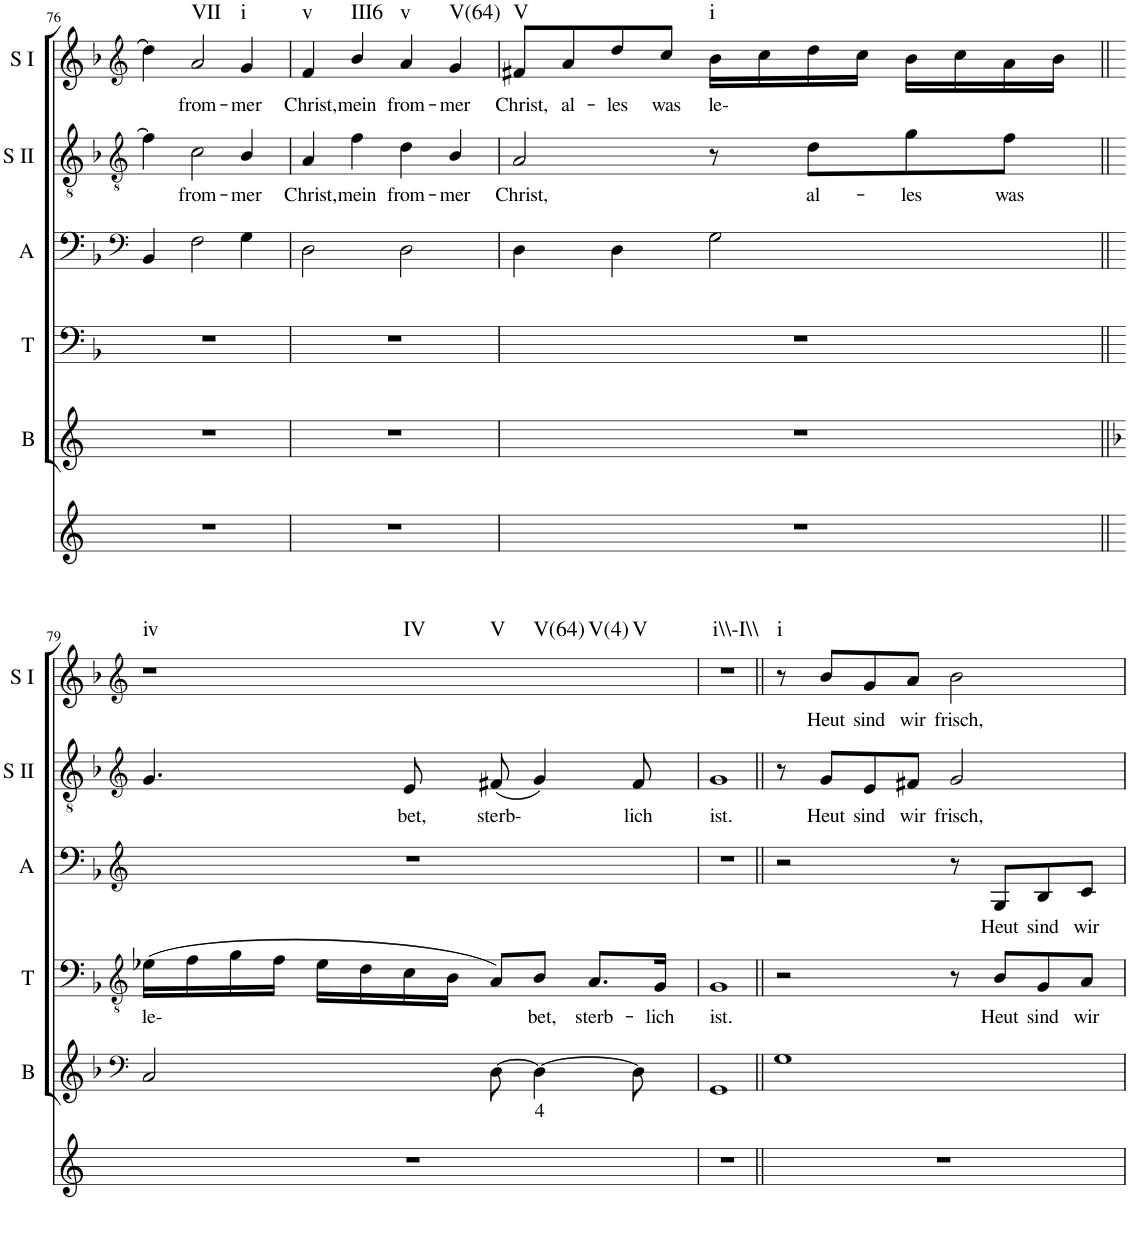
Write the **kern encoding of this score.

**kern	**kern	**text	**kern	**text	**kern	**text	**kern	**text	**kern	**text	**harte
*part6	*part5	*part5	*part4	*part4	*part3	*part3	*part2	*part2	*part1	*part1	*part1
*staff6	*staff5	*staff5	*staff4	*staff4	*staff3	*staff3	*staff2	*staff2	*staff1	*staff1	*
*I"Continuo	*I"Bass	*	*I"Tenor	*	*I"Alto	*	*I"Soprano II	*	*I"Soprano I	*	*
*	*I'B	*	*I'T	*	*I'A	*	*I'S II	*	*I'S I	*	*
!!LO:PB:g=z
*clefG2	*clefG2	*	*clefF4	*	*clefF4	*	*clefGv2	*	*clefG2	*	*
*k[]	*k[]	*	*k[b-]	*	*k[b-]	*	*k[b-]	*	*k[b-]	*	*
*M4/4	*M4/4	*	*M4/4	*	*M4/4	*	*M4/4	*	*M4/4	*	*
=76	=76	=76	=76	=76	=76	=76	=76	=76	=76	=76	=76
1r	1r	.	1r	.	4BB-/	.	4f\]	.	4dd\]	.	.
!	!	!	!	!	!	!	!	!LO:LY:b	!	!LO:LY:b	!LO:H:kt=VII
.	.	.	.	.	2F\	.	2c\	from-	2a/	from-	N
!	!	!	!	!	!	!	!	!LO:LY:b	!	!LO:LY:b	!LO:H:kt=i
.	.	.	.	.	4G\	.	4B-/	mer	4g/	mer	N
=77	=77	=77	=77	=77	=77	=77	=77	=77	=77	=77	=77
!	!	!	!	!	!	!	!	!LO:LY:b	!	!LO:LY:b	!LO:H:kt=v
1r	1r	.	1r	.	2D\	.	4A/	Christ,	4f/	Christ,	N
!	!	!	!	!	!	!	!	!LO:LY:b	!	!LO:LY:b	!LO:H:kt=III6
.	.	.	.	.	.	.	4f\	mein	4b-/	mein	N
!	!	!	!	!	!	!	!	!LO:LY:b	!	!LO:LY:b	!LO:H:kt=v
.	.	.	.	.	2D\	.	4d\	from-	4a/	from-	N
!	!	!	!	!	!	!	!	!LO:LY:b	!	!LO:LY:b	!LO:H:kt=V(64)
.	.	.	.	.	.	.	4B-/	mer	4g/	mer	N
=78	=78	=78	=78	=78	=78	=78	=78	=78	=78	=78	=78
!	!	!	!	!	!	!	!	!LO:LY:b	!	!LO:LY:b	!LO:H:kt=V
1r	1r	.	1r	.	4D\	.	2A/	Christ,	8f#X/L	Christ,	N
!	!	!	!	!	!	!	!	!	!	!LO:LY:b	!
.	.	.	.	.	.	.	.	.	8a/	al-	.
!	!	!	!	!	!	!	!	!	!	!LO:LY:b	!
.	.	.	.	.	4D\	.	.	.	8dd/	les	.
!	!	!	!	!	!	!	!	!	!	!LO:LY:b	!
.	.	.	.	.	.	.	.	.	8cc/J	was	.
!	!	!	!	!	!	!	!	!	!	!LO:LY:b	!LO:H:kt=i
.	.	.	.	.	2G\	.	8r	.	16b-\LL	le-	N
.	.	.	.	.	.	.	.	.	16cc\	.	.
!	!	!	!	!	!	!	!	!LO:LY:b	!	!	!
.	.	.	.	.	.	.	8d\L	al-	16dd\	.	.
.	.	.	.	.	.	.	.	.	16cc\JJ	.	.
!	!	!	!	!	!	!	!	!LO:LY:b	!	!	!
.	.	.	.	.	.	.	8g\	les	16b-\LL	.	.
.	.	.	.	.	.	.	.	.	16cc\	.	.
!	!	!	!	!	!	!	!	!LO:LY:b	!	!	!
.	.	.	.	.	.	.	8f\J	was	16a\	.	.
.	.	.	.	.	.	.	.	.	16b-\JJ	.	.
!!LO:LB:g=z
=79||	=79||	=79||	=79||	=79||	=79||	=79||	=79||	=79||	=79||	=79||	=79||
*	*clefF4	*	*clefGv2	*	*clefG2	*	*clefG2	*	*clefG2	*	*
*	*k[b-]	*	*	*	*	*	*	*	*	*	*
!	!	!	!	!LO:LY:b	!	!	!	!	!	!	!LO:H:n=1:kt=iv
!	!	!	!	!	!	!	!	!	!	!	!LO:H:n=2:kt=IV
!	!	!	!	!	!	!	!	!	!	!	!LO:H:n=3:kt=V
!	!	!	!	!	!	!	!	!	!	!	!LO:H:n=4:kt=V(64)
!	!	!	!	!	!	!	!	!	!	!	!LO:H:n=5:kt=V(4)
!	!	!	!	!	!	!	!	!	!	!	!LO:H:n=6:kt=V
1r	2C/	.	(16e-X\LL	le-	1r	.	4.g/	.	1r	.	N N N N N N
.	.	.	16f\	.	.	.	.	.	.	.	.
.	.	.	16g\	.	.	.	.	.	.	.	.
.	.	.	16f\JJ	.	.	.	.	.	.	.	.
.	.	.	16e-\LL	.	.	.	.	.	.	.	.
.	.	.	16d\	.	.	.	.	.	.	.	.
!	!	!	!	!	!	!	!	!LO:LY:b	!	!	!
.	.	.	16c\	.	.	.	8e/	bet,	.	.	.
.	.	.	16B-\JJ	.	.	.	.	.	.	.	.
!	!	!	!	!	!	!	!	!LO:LY:b	!	!	!
.	[8D\	.	8A/L)	.	.	.	(8f#X/	sterb-	.	.	.
!	!	!LO:LY:b	!	!LO:LY:b	!	!	!	!	!	!	!
.	4D\_	4	8B-/J	bet,	.	.	4g/)	.	.	.	.
!	!	!	!	!LO:LY:b	!	!	!	!	!	!	!
.	.	.	8.A/L	sterb-	.	.	.	.	.	.	.
!	!	!	!	!	!	!	!	!LO:LY:b	!	!	!
.	8D\]	.	.	.	.	.	8f#/	lich	.	.	.
!	!	!	!	!LO:LY:b	!	!	!	!	!	!	!
.	.	.	16G/Jk	lich	.	.	.	.	.	.	.
=80	=80	=80	=80	=80	=80	=80	=80	=80	=80	=80	=80
!	!	!	!	!LO:LY:b	!	!	!	!LO:LY:b	!	!	!LO:H:kt=i\\-I\\
1r	1GG	.	1G	ist.	1r	.	1g	ist.	1r	.	N
=81||	=81||	=81||	=81||	=81||	=81||	=81||	=81||	=81||	=81||	=81||	=81||
!	!	!	!	!	!	!	!	!	!	!	!LO:H:kt=i
1r	1G	.	2r	.	2r	.	8r	.	8r	.	N
!	!	!	!	!	!	!	!	!LO:LY:b	!	!LO:LY:b	!
.	.	.	.	.	.	.	8g/L	Heut	8b-/L	Heut	.
!	!	!	!	!	!	!	!	!LO:LY:b	!	!LO:LY:b	!
.	.	.	.	.	.	.	8e/	sind	8g/	sind	.
!	!	!	!	!	!	!	!	!LO:LY:b	!	!LO:LY:b	!
.	.	.	.	.	.	.	8f#X/J	wir	8a/J	wir	.
!	!	!	!	!	!	!	!	!LO:LY:b	!	!LO:LY:b	!
.	.	.	8r	.	8r	.	2g/	frisch,	2b-\	frisch,	.
!	!	!	!	!LO:LY:b	!	!LO:LY:b	!	!	!	!	!
.	.	.	8B-/L	Heut	8G/L	Heut	.	.	.	.	.
!	!	!	!	!LO:LY:b	!	!LO:LY:b	!	!	!	!	!
.	.	.	8G/	sind	8B-/	sind	.	.	.	.	.
!	!	!	!	!LO:LY:b	!	!LO:LY:b	!	!	!	!	!
.	.	.	8A/J	wir	8c/J	wir	.	.	.	.	.
=	=	=	=	=	=	=	=	=	=	=	=
*-	*-	*-	*-	*-	*-	*-	*-	*-	*-	*-	*-
